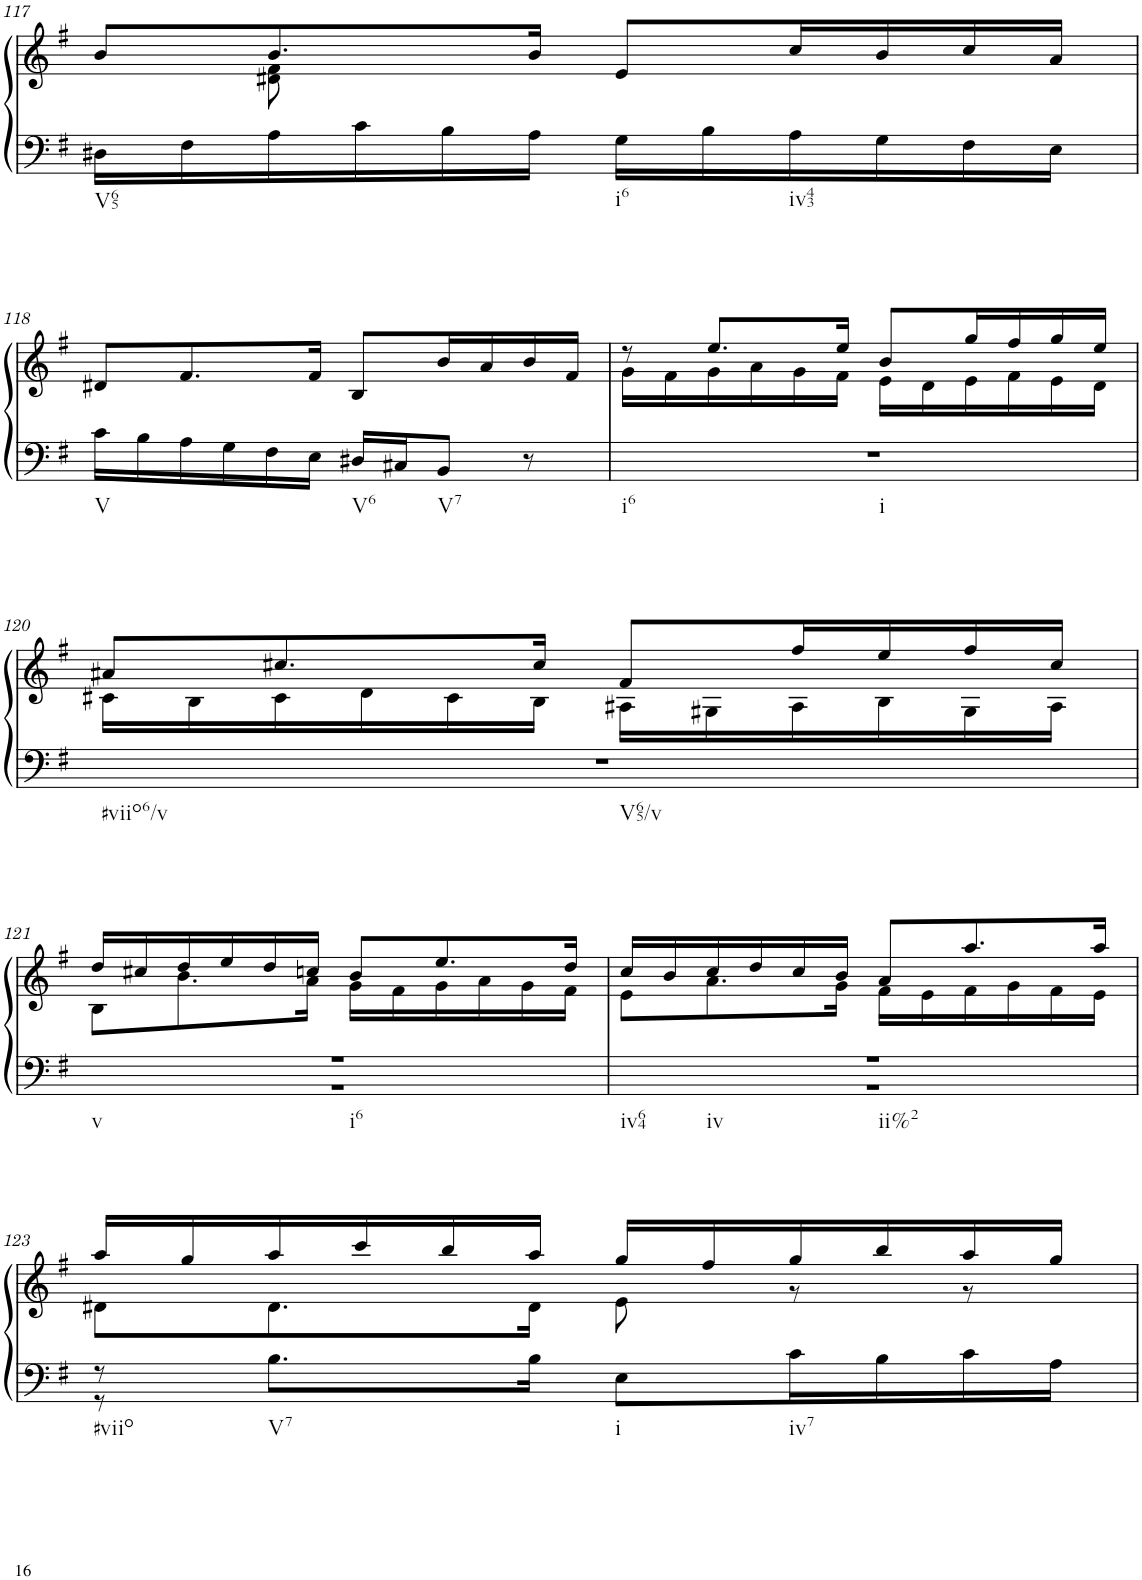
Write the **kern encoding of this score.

**kern	**kern
*part1	*part1
*staff2	*staff1
*I"unbenannt9	*
!!LO:PB:g=z
*clefF4	*clefG2
*k[f#]	*k[f#]
*M6/8	*M6/8
=117	=117
*	*^
!LO:TX:b:t=V65	!	!
16D#X\LL	8b/L	8ryy
16F#\	.	.
16A\	8.b/	8d#X\ 8f#\
16c\	.	.
16B\	.	2ryy
16A\JJ	16b/Jk	.
!LO:TX:b:t=i6	!	!
16G\LL	8e/L	.
16B\	.	.
!LO:TX:b:t=iv43	!	!
16A\	16cc/L	.
16G\	16b/	.
16F#\	16cc/	.
16E\JJ	16a/JJ	.
*	*v	*v
!!LO:LB:g=z
=118	=118
!LO:TX:b:t=V	!
16c\LL	8d#X/L
16B\	.
16A\	8.f#/
16G\	.
16F#\	.
16E\JJ	16f#/Jk
!LO:TX:b:t=V6	!
16D#X/LL	8B/L
16C#X/J	.
!LO:TX:b:t=V7	!
8BB/J	16b/L
.	16a/
8r	16b/
.	16f#/JJ
=119	=119
*	*^
!LO:TX:b:t=i6	!	!
!LO:TX:b:t=i	!	!
2.r	8r	16g\LL
.	.	16f#\
.	8.ee/L	16g\
.	.	16a\
.	.	16g\
.	16ee/Jk	16f#\JJ
.	8b/L	16e\LL
.	.	16d\
.	16gg/L	16e\
.	16ff#/	16f#\
.	16gg/	16e\
.	16ee/JJ	16d\JJ
!!LO:LB:g=z	!!
=120	=120	=120
!LO:TX:b:t=#viio6/v	!	!
!LO:TX:b:t=V65/v	!	!
2.r	8a#X/L	16c#X\LL
.	.	16B\
.	8.cc#X/	16c#\
.	.	16d\
.	.	16c#\
.	16cc#/Jk	16B\JJ
.	8f#/L	16A#X\LL
.	.	16G#X\
.	16ff#/L	16A#\
.	16ee/	16B\
.	16ff#/	16G#\
.	16cc#/JJ	16A#\JJ
!!LO:LB:g=z	!!
=121	=121	=121
*^	*	*
!LO:TX:b:t=v	!	!	!
!LO:TX:b:t=i6	!	!	!
2.r	2.r	16dd/LL	8B\L
.	.	16cc#X/	.
.	.	16dd/	8.b\
.	.	16ee/	.
.	.	16dd/	.
.	.	16ccn/JJ	16a\Jk
.	.	8b/L	16g\LL
.	.	.	16f#\
.	.	8.ee/	16g\
.	.	.	16a\
.	.	.	16g\
.	.	16dd/Jk	16f#\JJ
=122	=122	=122	=122
!LO:TX:b:t=iv64	!	!	!
!LO:TX:b:t=iv	!	!	!
!LO:TX:b:t=ii%2	!	!	!
2.r	2.r	16cc/LL	8e\L
.	.	16b/	.
.	.	16cc/	8.a\
.	.	16dd/	.
.	.	16cc/	.
.	.	16b/JJ	16g\Jk
.	.	8a/L	16f#\LL
.	.	.	16e\
.	.	8.aa/	16f#\
.	.	.	16g\
.	.	.	16f#\
.	.	16aa/Jk	16e\JJ
!!LO:LB:g=z	!!
=123	=123	=123	=123
!LO:TX:b:t=#viio	!	!	!
8r	8r	16aa/LL	8d#X\L
.	.	16gg/	.
!LO:TX:b:t=V7	!	!	!
8ryy	8.B\L	16aa/	8.d#\
.	.	16ccc/	.
!LO:TX:b:t=i	!	!	!
4ryy	.	16bb/	.
.	16B\Jk	16aa/JJ	16d#\Jk
.	8E\L	16gg/LL	8e\
.	.	16ff#/	.
!LO:TX:b:t=iv7	!	!	!
4ryy	16c\L	16gg/	8r
.	16B\	16bb/	.
.	16c\	16aa/	8r
.	16A\JJ	16gg/JJ	.
*v	*v	*	*
*	*v	*v
=	=
*-	*-
